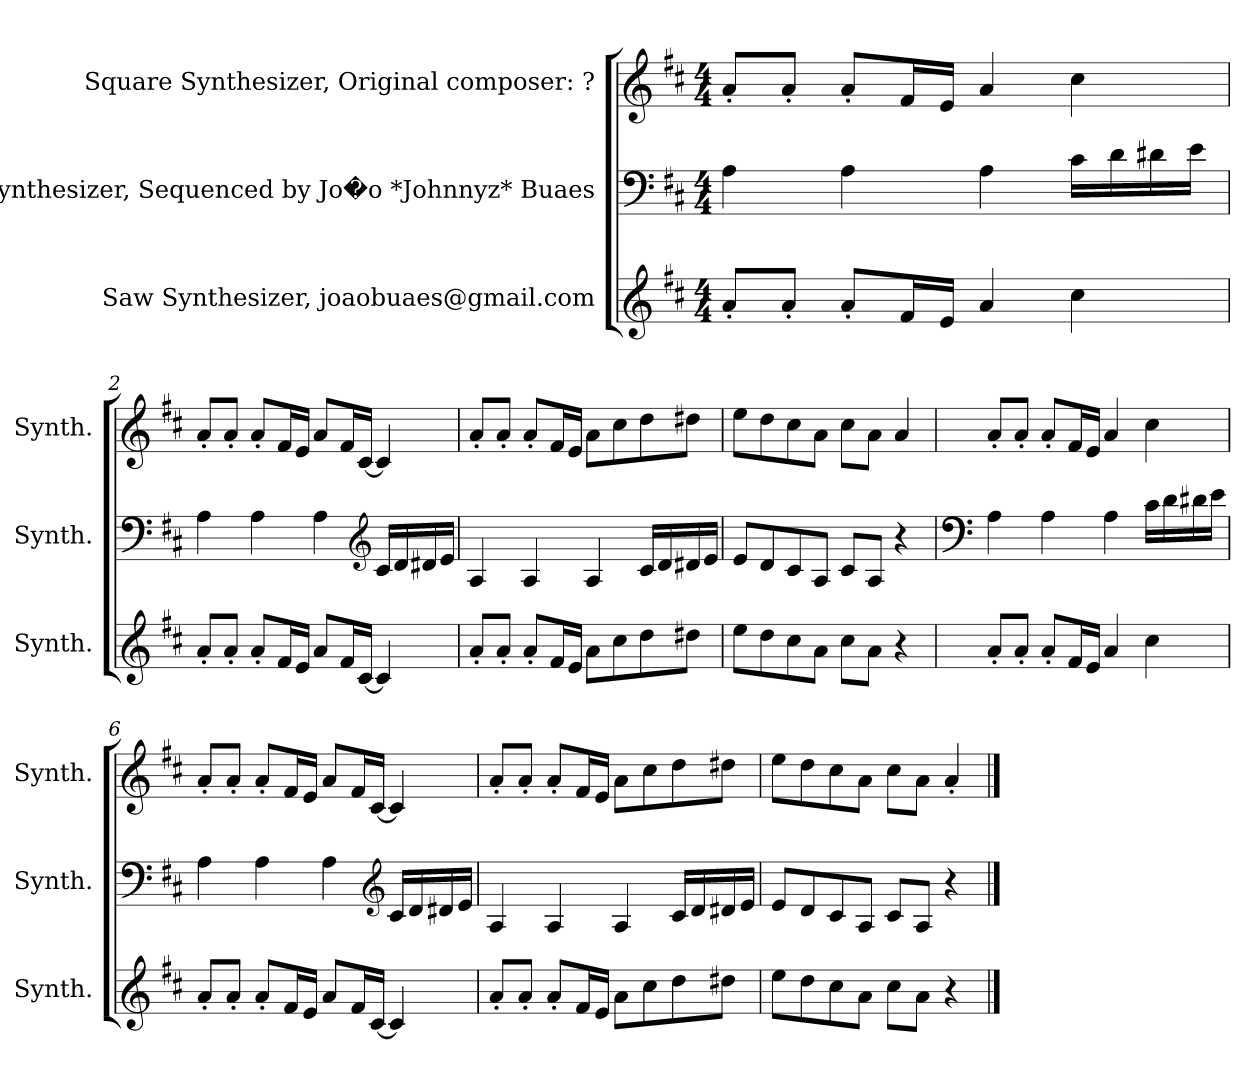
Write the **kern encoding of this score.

**kern	**kern	**kern
*part3	*part2	*part1
*staff3	*staff2	*staff1
*I"Saw Synthesizer, joaobuaes@gmail.com	*I"Square Synthesizer, Sequenced by Jo�o *Johnnyz* Buaes	*I"Square Synthesizer, Original composer: ?
*I'Synth.	*I'Synth.	*I'Synth.
*clefG2	*clefF4	*clefG2
*k[f#c#]	*k[f#c#]	*k[f#c#]
*M4/4	*M4/4	*M4/4
*MM190	*MM190	*MM190
=1	=1	=1
8a'/L	4A\	8a'/L
8a'/J	.	8a'/J
8a'/L	4A\	8a'/L
16f#/L	.	16f#/L
16e/JJ	.	16e/JJ
4a/	4A\	4a/
4cc#\	16c#\LL	4cc#\
.	16d\	.
.	16d#X\	.
.	16e\JJ	.
!!LO:LB:g=z
=2	=2	=2
8a'/L	4A\	8a'/L
8a'/J	.	8a'/J
8a'/L	4A\	8a'/L
16f#/L	.	16f#/L
16e/JJ	.	16e/JJ
8a/L	4A\	8a/L
16f#/L	.	16f#/L
[16c#/JJ	.	[16c#/JJ
*	*clefG2	*
4c#/]	16c#/LL	4c#/]
.	16d/	.
.	16d#X/	.
.	16e/JJ	.
=3	=3	=3
8a'/L	4A/	8a'/L
8a'/J	.	8a'/J
8a'/L	4A/	8a'/L
16f#/L	.	16f#/L
16e/JJ	.	16e/JJ
8a\L	4A/	8a\L
8cc#\	.	8cc#\
8dd\	16c#/LL	8dd\
.	16d/	.
8dd#X\J	16d#X/	8dd#X\J
.	16e/JJ	.
=4	=4	=4
*	*	*MM200
8ee\L	8e/L	8ee\L
8dd\	8d/	8dd\
8cc#\	8c#/	8cc#\
*	*	*MM225
8a\J	8A/J	8a\J
8cc#\L	8c#/L	8cc#\L
8a\J	8A/J	8a\J
4r	4r	4a/
!!LO:LB:g=z
=5	=5	=5
*	*clefF4	*
*	*	*MM190
8a'/L	4A\	8a'/L
8a'/J	.	8a'/J
8a'/L	4A\	8a'/L
16f#/L	.	16f#/L
16e/JJ	.	16e/JJ
4a/	4A\	4a/
4cc#\	16c#\LL	4cc#\
.	16d\	.
.	16d#X\	.
.	16e\JJ	.
=6	=6	=6
8a'/L	4A\	8a'/L
8a'/J	.	8a'/J
8a'/L	4A\	8a'/L
16f#/L	.	16f#/L
16e/JJ	.	16e/JJ
8a/L	4A\	8a/L
16f#/L	.	16f#/L
[16c#/JJ	.	[16c#/JJ
*	*clefG2	*
4c#/]	16c#/LL	4c#/]
.	16d/	.
.	16d#X/	.
.	16e/JJ	.
=7	=7	=7
8a'/L	4A/	8a'/L
8a'/J	.	8a'/J
8a'/L	4A/	8a'/L
16f#/L	.	16f#/L
16e/JJ	.	16e/JJ
8a\L	4A/	8a\L
8cc#\	.	8cc#\
8dd\	16c#/LL	8dd\
.	16d/	.
8dd#X\J	16d#X/	8dd#X\J
.	16e/JJ	.
!!LO:LB:g=z
=8	=8	=8
*	*	*MM200
8ee\L	8e/L	8ee\L
8dd\	8d/	8dd\
8cc#\	8c#/	8cc#\
*	*	*MM225
8a\J	8A/J	8a\J
8cc#\L	8c#/L	8cc#\L
8a\J	8A/J	8a\J
4r	4r	4a'/
==	==	==
*-	*-	*-
